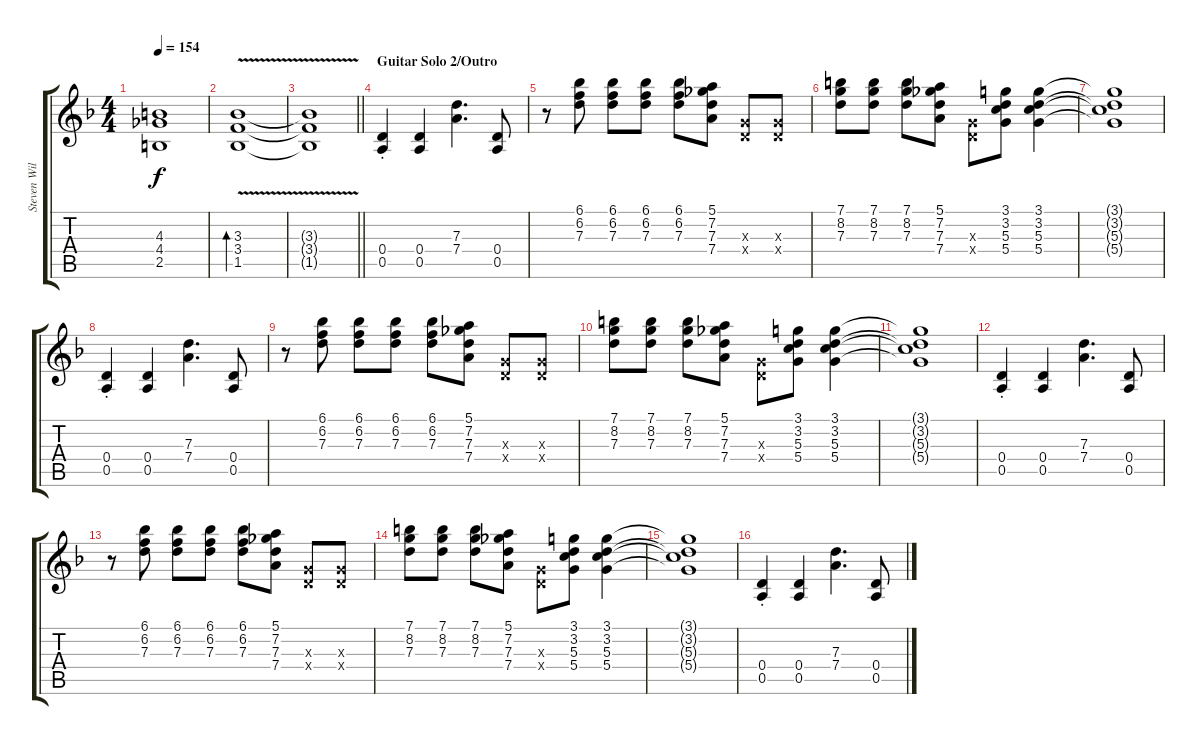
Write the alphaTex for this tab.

\track ("Steven Wilson Slide/Rhythm Gtr." "Steven Wil") {instrument distortionguitar}
\staff {score tabs}
\tuning (E4 B3 G3 D3 A2 E2) {hide}
\ts (4 4)
\tempo 154
\clef g2
\ks dminor
(4.3{t} 4.4{t} 2.5{t}).1{dy f} |
(3.3{v} 3.4{v} 1.5{v}).1{bd 240} |
\barLineRight lightlight
(3.3{t} 3.4{t} 1.5{t}).1 |
\section ("" "Guitar Solo 2/Outro")
(0.4{st} 0.5{st}).4{volume 13 balance 0 instrument distortionguitar} (0.4 0.5).4 (7.3 7.4).4{d} (0.4 0.5).8 |
r.8 (6.1 6.2 7.3).8 (6.1 6.2 7.3).8 (6.1 6.2 7.3).8 (6.1 6.2 7.3).8 (5.1 7.2 7.3 7.4).8 (0.3{x} 0.4{x}).8 (0.3{x} 0.4{x}).8 |
(7.1 8.2 7.3).8 (7.1 8.2 7.3).8 (7.1 8.2 7.3).8 (5.1 7.2 7.3 7.4).8 (0.3{x} 0.4{x}).8 (3.1 3.2 5.3 5.4).8 (3.1 3.2 5.3 5.4).4 |
(3.1{t} 3.2{t} 5.3{t} 5.4{t}).1 |
(0.4{st} 0.5{st}).4 (0.4 0.5).4 (7.3 7.4).4{d} (0.4 0.5).8 |
r.8 (6.1 6.2 7.3).8 (6.1 6.2 7.3).8 (6.1 6.2 7.3).8 (6.1 6.2 7.3).8 (5.1 7.2 7.3 7.4).8 (0.3{x} 0.4{x}).8 (0.3{x} 0.4{x}).8 |
(7.1 8.2 7.3).8 (7.1 8.2 7.3).8 (7.1 8.2 7.3).8 (5.1 7.2 7.3 7.4).8 (0.3{x} 0.4{x}).8 (3.1 3.2 5.3 5.4).8 (3.1 3.2 5.3 5.4).4 |
(3.1{t} 3.2{t} 5.3{t} 5.4{t}).1 |
(0.4{st} 0.5{st}).4 (0.4 0.5).4 (7.3 7.4).4{d} (0.4 0.5).8 |
r.8 (6.1 6.2 7.3).8 (6.1 6.2 7.3).8 (6.1 6.2 7.3).8 (6.1 6.2 7.3).8 (5.1 7.2 7.3 7.4).8 (0.3{x} 0.4{x}).8 (0.3{x} 0.4{x}).8 |
(7.1 8.2 7.3).8 (7.1 8.2 7.3).8 (7.1 8.2 7.3).8 (5.1 7.2 7.3 7.4).8 (0.3{x} 0.4{x}).8 (3.1 3.2 5.3 5.4).8 (3.1 3.2 5.3 5.4).4 |
(3.1{t} 3.2{t} 5.3{t} 5.4{t}).1 |
(0.4{st} 0.5{st}).4 (0.4 0.5).4 (7.3 7.4).4{d} (0.4 0.5).8
